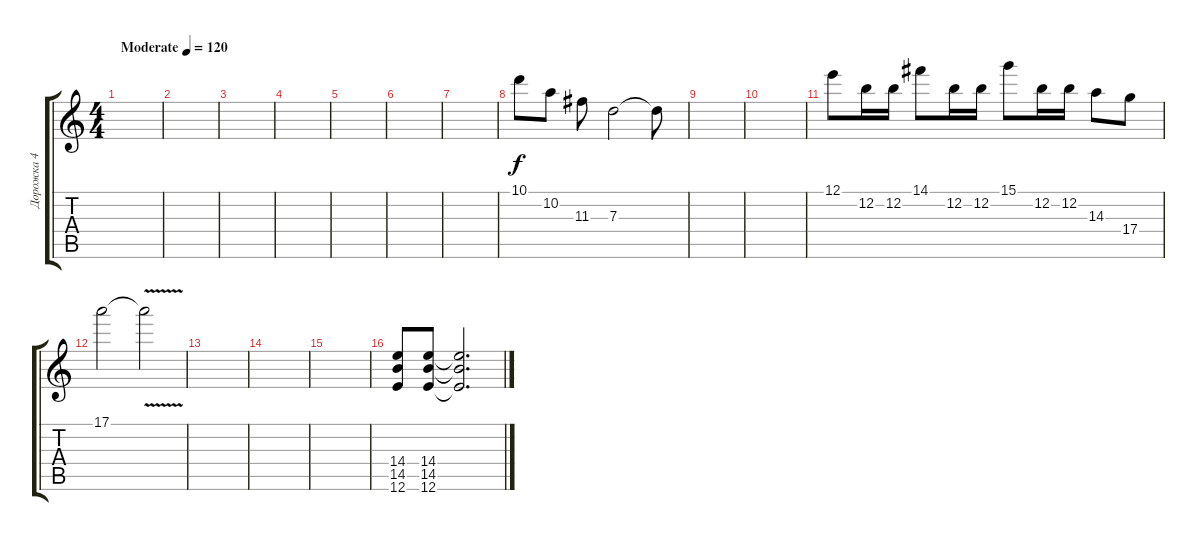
\track ("Дорожка 4" "Дорожка 4") {instrument distortionguitar}
\staff {score tabs}
\tuning (E4 B3 G3 D3 A2 E2) {hide}
\ts (4 4)
\tempo (120 "Moderate")
\clef g2
\ks c
|
|
|
|
|
|
|
10.1.8 10.2.8 11.3.8 7.3.2 7.3{t}.8 |
|
|
12.1.8 12.2.16 12.2.16 14.1.8 12.2.16 12.2.16 15.1.8 12.2.16 12.2.16 14.3.8 17.4.8 |
17.1.2 17.1{v t}.2 |
|
|
|
(14.4 14.5 12.6).8 (14.4 14.5 12.6).8 (14.4{t} 14.5{t} 12.6{t}).2{d}
